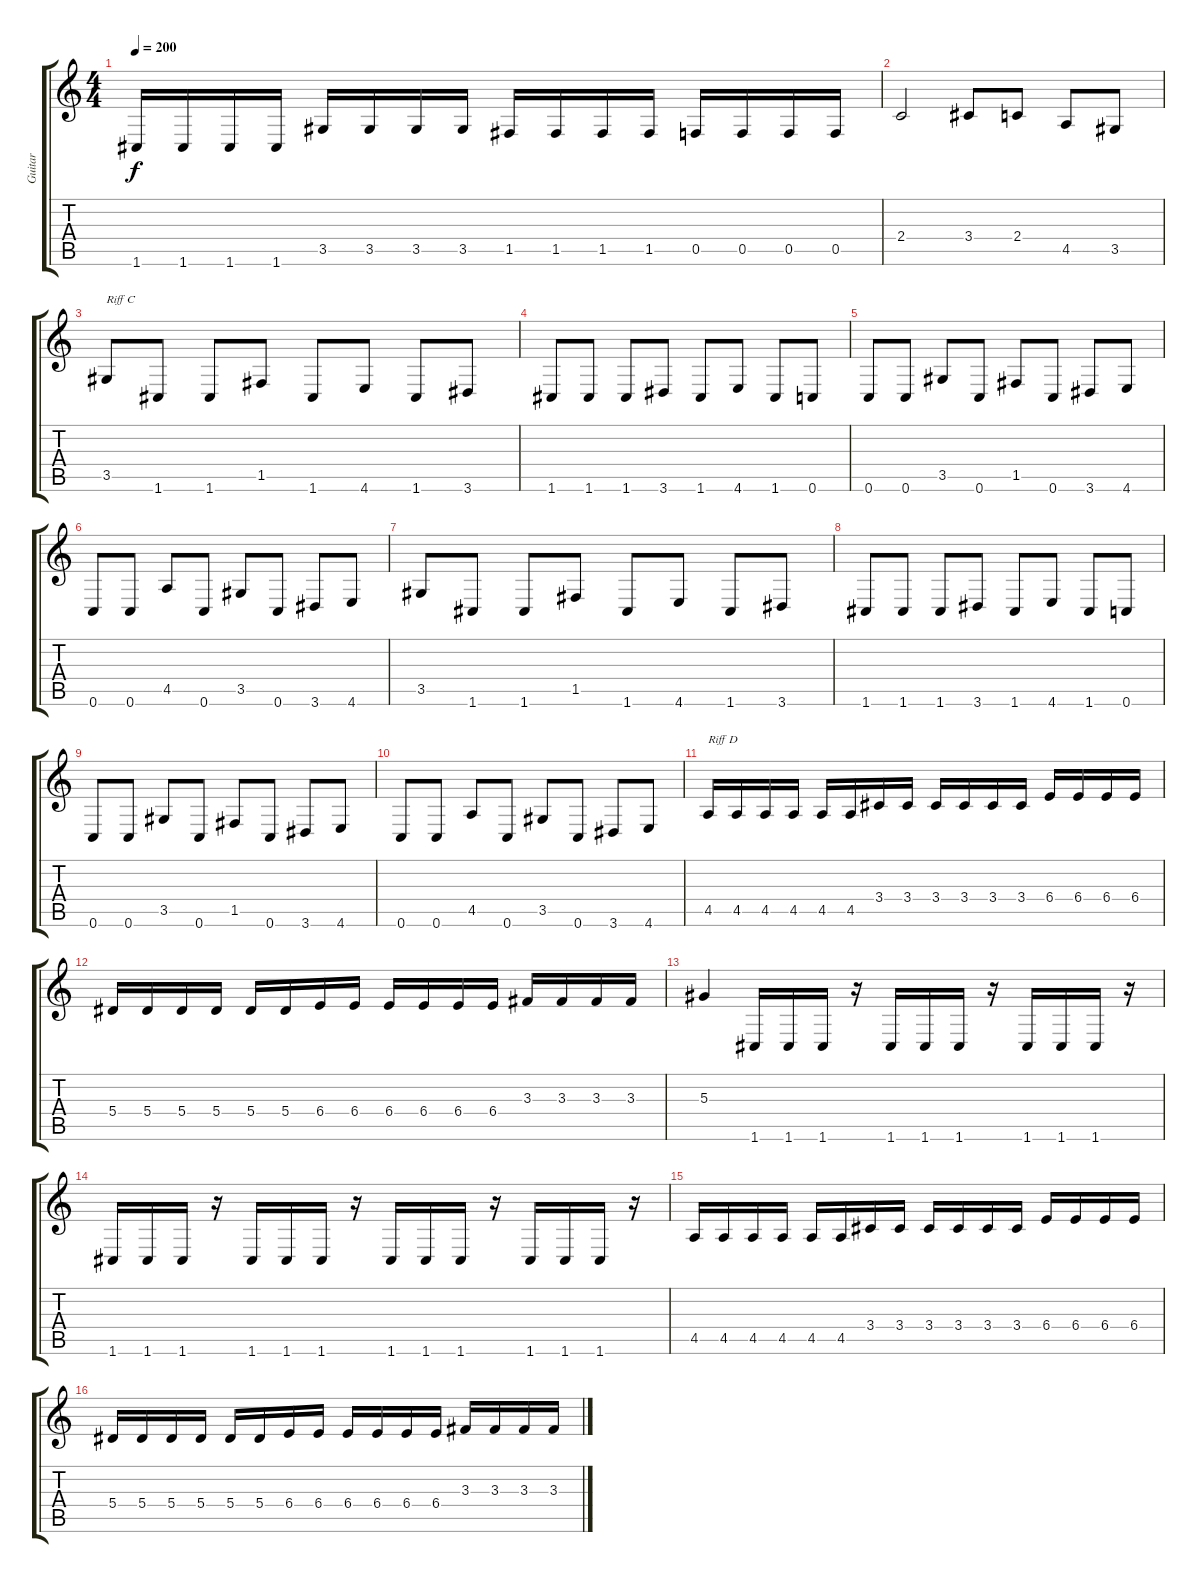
\track ("Guitar" "Guitar") {instrument distortionguitar}
\staff {score tabs}
\tuning (C4 G3 Eb3 Bb2 F2 C2) {hide}
\ts (4 4)
\tempo 200
\clef g2
\ks c
1.6.16{dy f} 1.6.16 1.6.16 1.6.16 3.5.16 3.5.16 3.5.16 3.5.16 1.5.16 1.5.16 1.5.16 1.5.16 0.5.16 0.5.16 0.5.16 0.5.16 |
2.4.2 3.4.8 2.4.8 4.5.8 3.5.8 |
3.5.8{txt "Riff C"} 1.6.8 1.6.8 1.5.8 1.6.8 4.6.8 1.6.8 3.6.8 |
1.6.8 1.6.8 1.6.8 3.6.8 1.6.8 4.6.8 1.6.8 0.6.8 |
0.6.8 0.6.8 3.5.8 0.6.8 1.5.8 0.6.8 3.6.8 4.6.8 |
0.6.8 0.6.8 4.5.8 0.6.8 3.5.8 0.6.8 3.6.8 4.6.8 |
3.5.8 1.6.8 1.6.8 1.5.8 1.6.8 4.6.8 1.6.8 3.6.8 |
1.6.8 1.6.8 1.6.8 3.6.8 1.6.8 4.6.8 1.6.8 0.6.8 |
0.6.8 0.6.8 3.5.8 0.6.8 1.5.8 0.6.8 3.6.8 4.6.8 |
0.6.8 0.6.8 4.5.8 0.6.8 3.5.8 0.6.8 3.6.8 4.6.8 |
4.5.16{txt "Riff D"} 4.5.16 4.5.16 4.5.16 4.5.16 4.5.16 3.4.16 3.4.16 3.4.16 3.4.16 3.4.16 3.4.16 6.4.16 6.4.16 6.4.16 6.4.16 |
5.4.16 5.4.16 5.4.16 5.4.16 5.4.16 5.4.16 6.4.16 6.4.16 6.4.16 6.4.16 6.4.16 6.4.16 3.3.16 3.3.16 3.3.16 3.3.16 |
5.3.4 1.6.16 1.6.16 1.6.16 r.16 1.6.16 1.6.16 1.6.16 r.16 1.6.16 1.6.16 1.6.16 r.16 |
1.6.16 1.6.16 1.6.16 r.16 1.6.16 1.6.16 1.6.16 r.16 1.6.16 1.6.16 1.6.16 r.16 1.6.16 1.6.16 1.6.16 r.16 |
4.5.16 4.5.16 4.5.16 4.5.16 4.5.16 4.5.16 3.4.16 3.4.16 3.4.16 3.4.16 3.4.16 3.4.16 6.4.16 6.4.16 6.4.16 6.4.16 |
5.4.16 5.4.16 5.4.16 5.4.16 5.4.16 5.4.16 6.4.16 6.4.16 6.4.16 6.4.16 6.4.16 6.4.16 3.3.16 3.3.16 3.3.16 3.3.16
